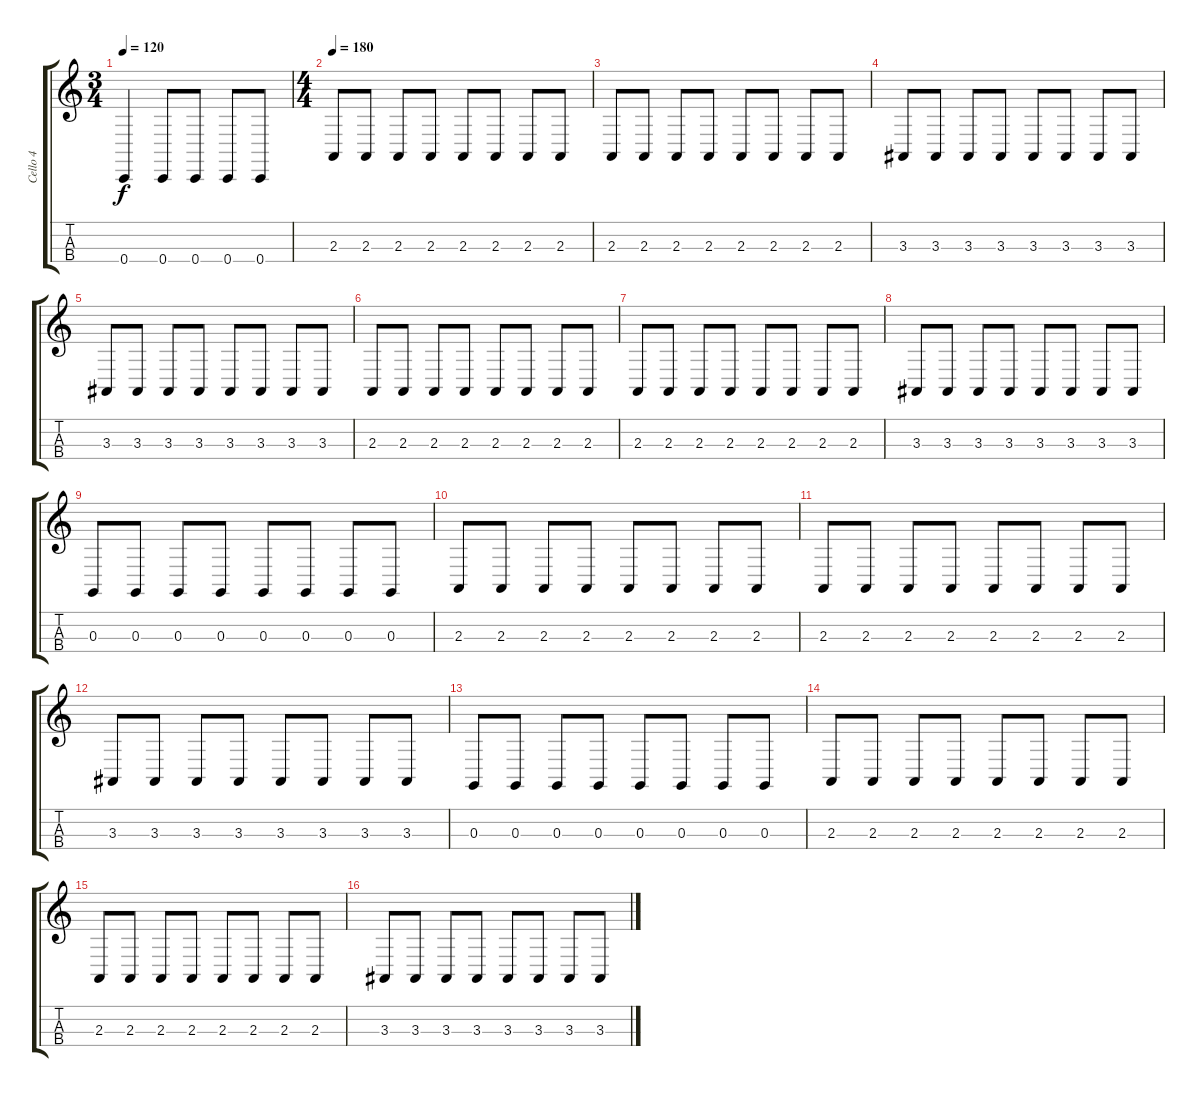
\track ("Cello 4" "Cello 4") {instrument cello}
\staff {score tabs}
\tuning (A3 D3 G2 C2) {hide}
\ts (3 4)
\tempo 120
\clef g2
\ks c
0.4.4{dy f} 0.4.8 0.4.8 0.4.8 0.4.8 |
\ts (4 4)
\tempo 180
2.3.8 2.3.8 2.3.8 2.3.8 2.3.8 2.3.8 2.3.8 2.3.8 |
2.3.8 2.3.8 2.3.8 2.3.8 2.3.8 2.3.8 2.3.8 2.3.8 |
3.3.8 3.3.8 3.3.8 3.3.8 3.3.8 3.3.8 3.3.8 3.3.8 |
3.3.8 3.3.8 3.3.8 3.3.8 3.3.8 3.3.8 3.3.8 3.3.8 |
2.3.8 2.3.8 2.3.8 2.3.8 2.3.8 2.3.8 2.3.8 2.3.8 |
2.3.8 2.3.8 2.3.8 2.3.8 2.3.8 2.3.8 2.3.8 2.3.8 |
3.3.8 3.3.8 3.3.8 3.3.8 3.3.8 3.3.8 3.3.8 3.3.8 |
0.3.8 0.3.8 0.3.8 0.3.8 0.3.8 0.3.8 0.3.8 0.3.8 |
2.3.8 2.3.8 2.3.8 2.3.8 2.3.8 2.3.8 2.3.8 2.3.8 |
2.3.8 2.3.8 2.3.8 2.3.8 2.3.8 2.3.8 2.3.8 2.3.8 |
3.3.8 3.3.8 3.3.8 3.3.8 3.3.8 3.3.8 3.3.8 3.3.8 |
0.3.8 0.3.8 0.3.8 0.3.8 0.3.8 0.3.8 0.3.8 0.3.8 |
2.3.8 2.3.8 2.3.8 2.3.8 2.3.8 2.3.8 2.3.8 2.3.8 |
2.3.8 2.3.8 2.3.8 2.3.8 2.3.8 2.3.8 2.3.8 2.3.8 |
3.3.8 3.3.8 3.3.8 3.3.8 3.3.8 3.3.8 3.3.8 3.3.8
